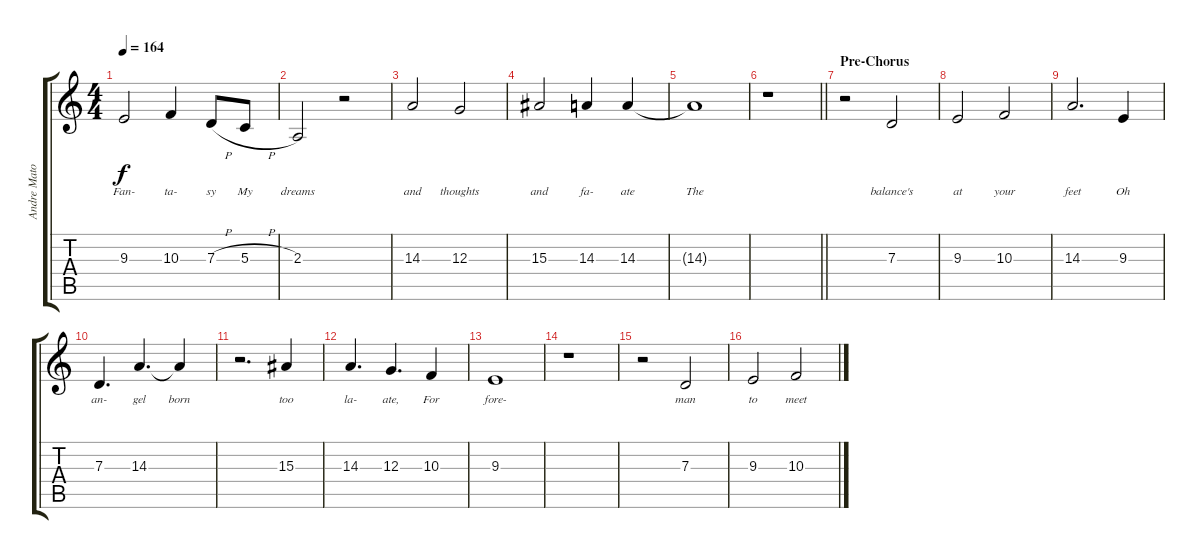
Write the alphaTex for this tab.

\track ("Andre Matos" "Andre Mato") {instrument lead8bassandlead}
\staff {score tabs}
\tuning (E4 B3 G3 D3 A2 E2) {hide}
\ts (4 4)
\tempo 164
\clef g2
\ks c
9.3.2{lyrics (0 "Fan-") lyrics (1 "") lyrics (2 "") lyrics (3 "") lyrics (4 "") dy f} 10.3.4{lyrics (0 "ta-") lyrics (1 "") lyrics (2 "") lyrics (3 "") lyrics (4 "")} 7.3{h}.8{lyrics (0 "sy") lyrics (1 "") lyrics (2 "") lyrics (3 "") lyrics (4 "")} 5.3{h}.8{lyrics (0 "My") lyrics (1 "") lyrics (2 "") lyrics (3 "") lyrics (4 "")} |
2.3.2{lyrics (0 "dreams") lyrics (1 "") lyrics (2 "") lyrics (3 "") lyrics (4 "")} r.2 |
14.3.2{lyrics (0 "and") lyrics (1 "") lyrics (2 "") lyrics (3 "") lyrics (4 "")} 12.3.2{lyrics (0 "thoughts") lyrics (1 "") lyrics (2 "") lyrics (3 "") lyrics (4 "")} |
15.3.2{lyrics (0 "and") lyrics (1 "") lyrics (2 "") lyrics (3 "") lyrics (4 "")} 14.3.4{lyrics (0 "fa-") lyrics (1 "") lyrics (2 "") lyrics (3 "") lyrics (4 "")} 14.3.4{lyrics (0 "ate") lyrics (1 "") lyrics (2 "") lyrics (3 "") lyrics (4 "")} |
14.3{t}.1{lyrics (0 "The") lyrics (1 "") lyrics (2 "") lyrics (3 "") lyrics (4 "")} |
\barLineRight lightlight
r.1 |
\section ("" "Pre-Chorus")
r.2 7.3.2{lyrics (0 "balance's") lyrics (1 "") lyrics (2 "") lyrics (3 "") lyrics (4 "")} |
9.3.2{lyrics (0 "at") lyrics (1 "") lyrics (2 "") lyrics (3 "") lyrics (4 "")} 10.3.2{lyrics (0 "your") lyrics (1 "") lyrics (2 "") lyrics (3 "") lyrics (4 "")} |
14.3.2{d lyrics (0 "feet") lyrics (1 "") lyrics (2 "") lyrics (3 "") lyrics (4 "")} 9.3.4{lyrics (0 "Oh") lyrics (1 "") lyrics (2 "") lyrics (3 "") lyrics (4 "")} |
7.3.4{d lyrics (0 "an-") lyrics (1 "") lyrics (2 "") lyrics (3 "") lyrics (4 "")} 14.3.4{d lyrics (0 "gel") lyrics (1 "") lyrics (2 "") lyrics (3 "") lyrics (4 "")} 14.3{t}.4{lyrics (0 "born") lyrics (1 "") lyrics (2 "") lyrics (3 "") lyrics (4 "")} |
r.2{d} 15.3.4{lyrics (0 "too") lyrics (1 "") lyrics (2 "") lyrics (3 "") lyrics (4 "")} |
14.3.4{d lyrics (0 "la-") lyrics (1 "") lyrics (2 "") lyrics (3 "") lyrics (4 "")} 12.3.4{d lyrics (0 "ate,") lyrics (1 "") lyrics (2 "") lyrics (3 "") lyrics (4 "")} 10.3.4{lyrics (0 "For") lyrics (1 "") lyrics (2 "") lyrics (3 "") lyrics (4 "")} |
9.3.1{lyrics (0 "fore-") lyrics (1 "") lyrics (2 "") lyrics (3 "") lyrics (4 "")} |
r.1 |
r.2 7.3.2{lyrics (0 "man") lyrics (1 "") lyrics (2 "") lyrics (3 "") lyrics (4 "")} |
9.3.2{lyrics (0 "to") lyrics (1 "") lyrics (2 "") lyrics (3 "") lyrics (4 "")} 10.3.2{lyrics (0 "meet") lyrics (1 "") lyrics (2 "") lyrics (3 "") lyrics (4 "")}
